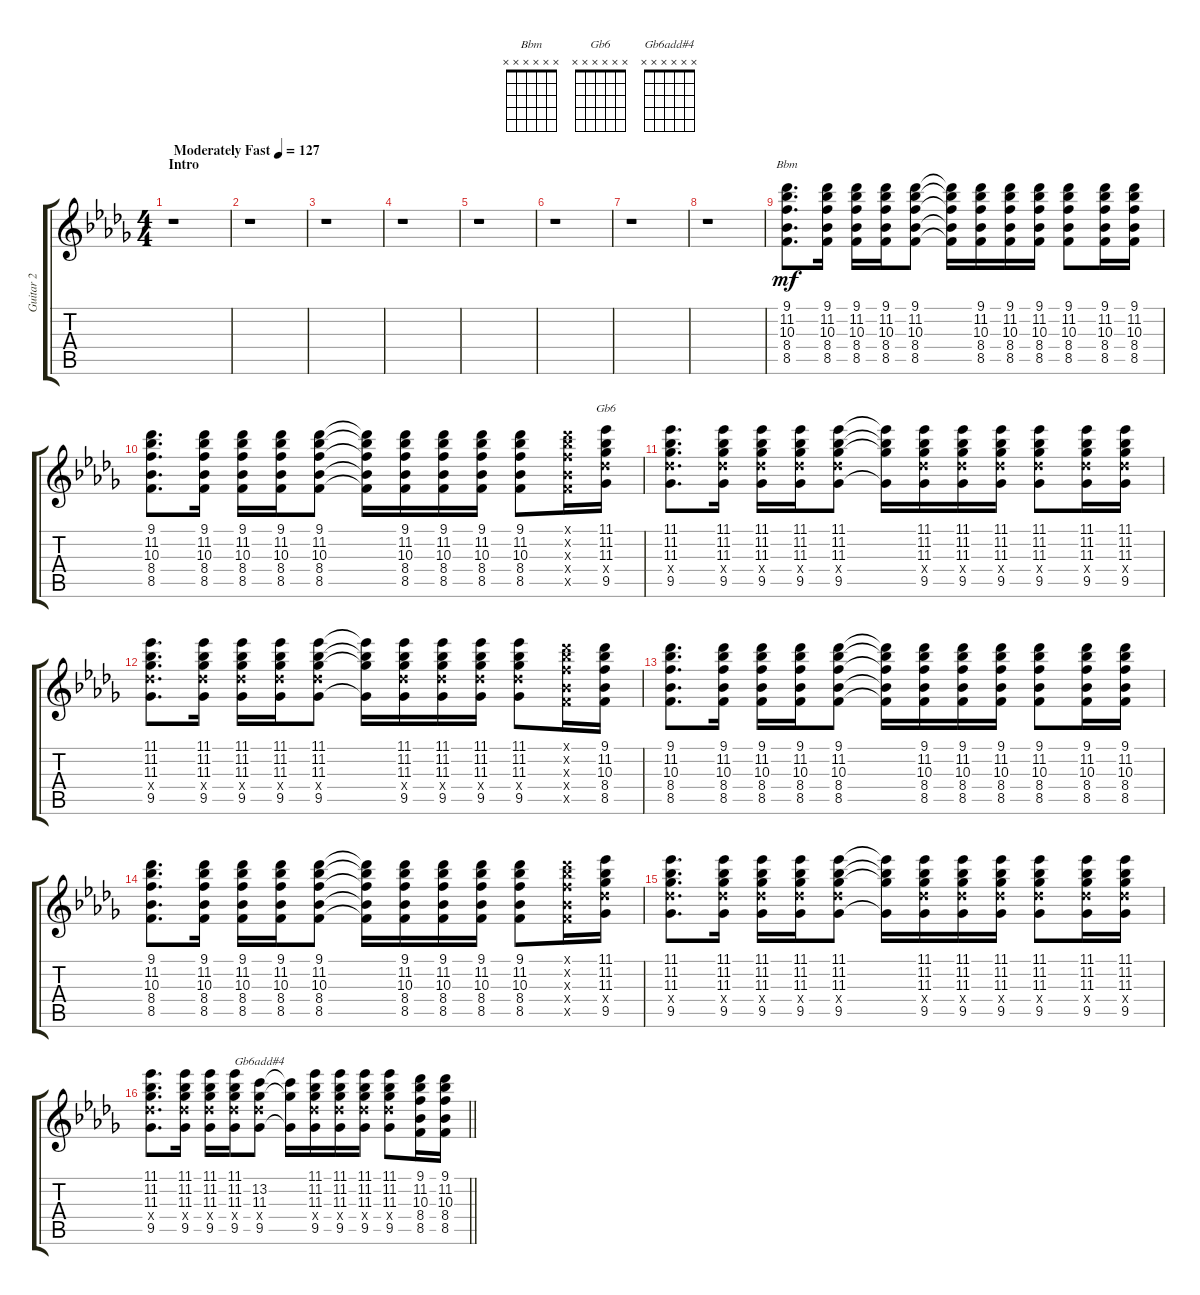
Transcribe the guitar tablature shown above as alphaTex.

\track ("Guitar 2" "Guitar 2") {instrument distortionguitar}
\staff {score tabs}
\tuning (E4 B3 G3 D3 A2 E2) {hide}
\chord ("Bbm" x x x x x x)
\chord ("Gb6" x x x x x x)
\chord ("Gb6add#4" x x x x x x)
\ts (4 4)
\section ("" "Intro")
\tempo (127 "Moderately Fast")
\clef g2
\ks bbminor
r.1{dy mf instrument distortionguitar} |
r.1 |
r.1 |
r.1 |
r.1 |
r.1 |
r.1 |
r.1 |
(9.1 11.2 10.3 8.4 8.5).8{d ch "Bbm"} (9.1 11.2 10.3 8.4 8.5).16 (9.1 11.2 10.3 8.4 8.5).16 (9.1 11.2 10.3 8.4 8.5).16 (9.1 11.2 10.3 8.4 8.5).8 (9.1{t} 11.2{t} 10.3{t} 8.4{t} 8.5{t}).16 (9.1 11.2 10.3 8.4 8.5).16 (9.1 11.2 10.3 8.4 8.5).16 (9.1 11.2 10.3 8.4 8.5).16 (9.1 11.2 10.3 8.4 8.5).8 (9.1 11.2 10.3 8.4 8.5).16 (9.1 11.2 10.3 8.4 8.5).16 |
(9.1 11.2 10.3 8.4 8.5).8{d} (9.1 11.2 10.3 8.4 8.5).16 (9.1 11.2 10.3 8.4 8.5).16 (9.1 11.2 10.3 8.4 8.5).16 (9.1 11.2 10.3 8.4 8.5).8 (9.1{t} 11.2{t} 10.3{t} 8.4{t} 8.5{t}).16 (9.1 11.2 10.3 8.4 8.5).16 (9.1 11.2 10.3 8.4 8.5).16 (9.1 11.2 10.3 8.4 8.5).16 (9.1 11.2 10.3 8.4 8.5).8 (9.1{x} 11.2{x} 10.3{x} 8.4{x} 8.5{x}).16 (11.1 11.2 11.3 11.4{x} 9.5).16{ch "Gb6"} |
(11.1 11.2 11.3 11.4{x} 9.5).8{d} (11.1 11.2 11.3 11.4{x} 9.5).16 (11.1 11.2 11.3 11.4{x} 9.5).16 (11.1 11.2 11.3 11.4{x} 9.5).16 (11.1 11.2 11.3 11.4{x} 9.5).8 (11.1{t} 11.2{t} 11.3{t} 9.5{t}).16 (11.1 11.2 11.3 11.4{x} 9.5).16 (11.1 11.2 11.3 11.4{x} 9.5).16 (11.1 11.2 11.3 11.4{x} 9.5).16 (11.1 11.2 11.3 11.4{x} 9.5).8 (11.1 11.2 11.3 11.4{x} 9.5).16 (11.1 11.2 11.3 11.4{x} 9.5).16 |
(11.1 11.2 11.3 11.4{x} 9.5).8{d} (11.1 11.2 11.3 11.4{x} 9.5).16 (11.1 11.2 11.3 11.4{x} 9.5).16 (11.1 11.2 11.3 11.4{x} 9.5).16 (11.1 11.2 11.3 11.4{x} 9.5).8 (11.1{t} 11.2{t} 11.3{t} 9.5{t}).16 (11.1 11.2 11.3 11.4{x} 9.5).16 (11.1 11.2 11.3 11.4{x} 9.5).16 (11.1 11.2 11.3 11.4{x} 9.5).16 (11.1 11.2 11.3 11.4{x} 9.5).8 (9.1{x} 11.2{x} 10.3{x} 8.4{x} 8.5{x}).16 (9.1 11.2 10.3 8.4 8.5).16 |
(9.1 11.2 10.3 8.4 8.5).8{d} (9.1 11.2 10.3 8.4 8.5).16 (9.1 11.2 10.3 8.4 8.5).16 (9.1 11.2 10.3 8.4 8.5).16 (9.1 11.2 10.3 8.4 8.5).8 (9.1{t} 11.2{t} 10.3{t} 8.4{t} 8.5{t}).16 (9.1 11.2 10.3 8.4 8.5).16 (9.1 11.2 10.3 8.4 8.5).16 (9.1 11.2 10.3 8.4 8.5).16 (9.1 11.2 10.3 8.4 8.5).8 (9.1 11.2 10.3 8.4 8.5).16 (9.1 11.2 10.3 8.4 8.5).16 |
(9.1 11.2 10.3 8.4 8.5).8{d} (9.1 11.2 10.3 8.4 8.5).16 (9.1 11.2 10.3 8.4 8.5).16 (9.1 11.2 10.3 8.4 8.5).16 (9.1 11.2 10.3 8.4 8.5).8 (9.1{t} 11.2{t} 10.3{t} 8.4{t} 8.5{t}).16 (9.1 11.2 10.3 8.4 8.5).16 (9.1 11.2 10.3 8.4 8.5).16 (9.1 11.2 10.3 8.4 8.5).16 (9.1 11.2 10.3 8.4 8.5).8 (9.1{x} 11.2{x} 10.3{x} 8.4{x} 8.5{x}).16 (11.1 11.2 11.3 11.4{x} 9.5).16 |
(11.1 11.2 11.3 11.4{x} 9.5).8{d} (11.1 11.2 11.3 11.4{x} 9.5).16 (11.1 11.2 11.3 11.4{x} 9.5).16 (11.1 11.2 11.3 11.4{x} 9.5).16 (11.1 11.2 11.3 11.4{x} 9.5).8 (11.1{t} 11.2{t} 11.3{t} 9.5{t}).16 (11.1 11.2 11.3 11.4{x} 9.5).16 (11.1 11.2 11.3 11.4{x} 9.5).16 (11.1 11.2 11.3 11.4{x} 9.5).16 (11.1 11.2 11.3 11.4{x} 9.5).8 (11.1 11.2 11.3 11.4{x} 9.5).16 (11.1 11.2 11.3 11.4{x} 9.5).16 |
\barLineRight lightlight
(11.1 11.2 11.3 11.4{x} 9.5).8{d} (11.1 11.2 11.3 11.4{x} 9.5).16 (11.1 11.2 11.3 11.4{x} 9.5).16 (11.1 11.2 11.3 11.4{x} 9.5).16 (13.2 11.3 11.4{x} 9.5).8{ch "Gb6add#4"} (13.2{t} 11.3{t} 9.5{t}).16 (11.1 11.2 11.3 11.4{x} 9.5).16 (11.1 11.2 11.3 11.4{x} 9.5).16 (11.1 11.2 11.3 11.4{x} 9.5).16 (11.1 11.2 11.3 11.4{x} 9.5).8 (9.1 11.2 10.3 8.4 8.5).16 (9.1 11.2 10.3 8.4 8.5).16
